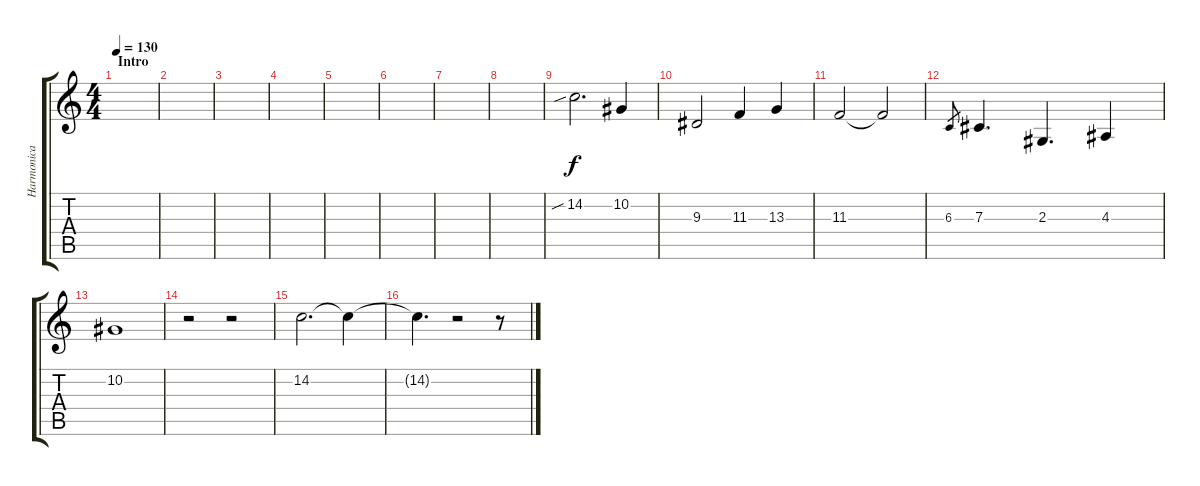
\track ("Harmonica" "Harmonica") {instrument harmonica}
\staff {score tabs}
\tuning (Eb4 Bb3 Gb3 Db3 Ab2 Eb2) {hide}
\ts (4 4)
\section ("" "Intro")
\tempo 130
\clef g2
\ks c
|
|
|
|
|
|
|
|
14.2{sib}.2{d} 10.2.4 |
9.3.2 11.3.4 13.3.4 |
11.3.2 11.3{t}.2 |
6.3.8{gr} 7.3.4{d} 2.3.4{d} 4.3.4 |
10.2.1 |
r.2 r.2 |
14.2.2{d} 14.2{t}.4 |
14.2{t}.4{d} r.2 r.8
